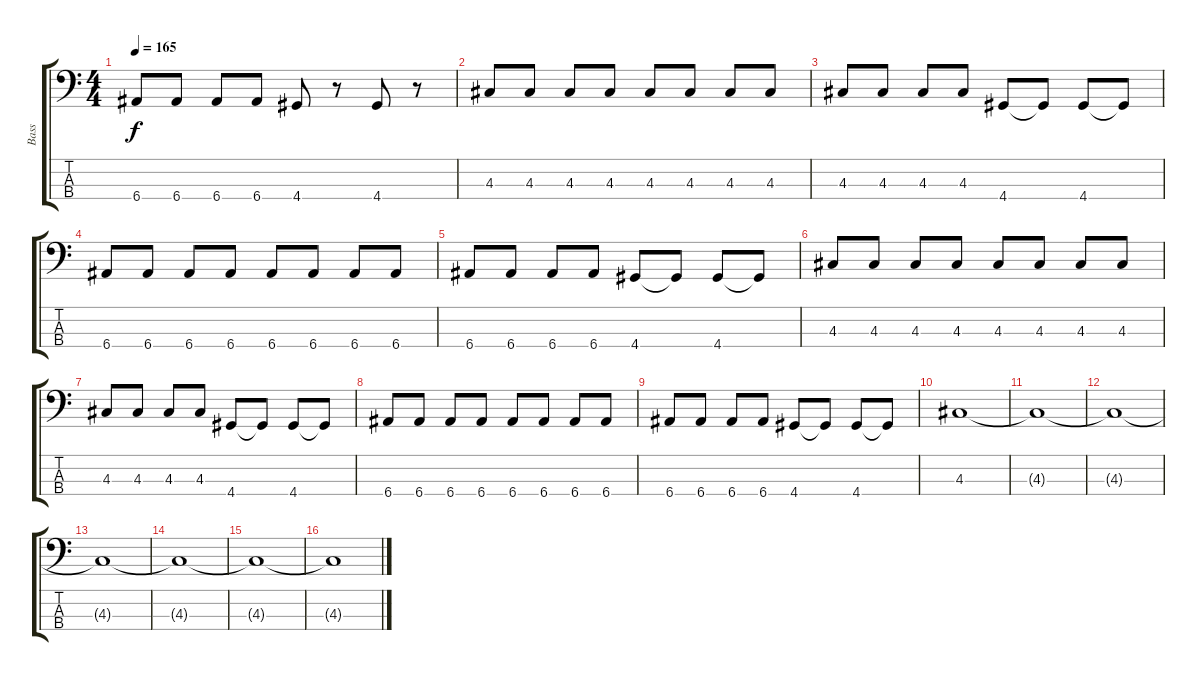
\track ("Bass" "Bass") {instrument electricbassfinger}
\staff {score tabs}
\tuning (G2 D2 A1 E1) {hide}
\ts (4 4)
\tempo 165
\clef f4
\ks c
6.4.8{dy f} 6.4.8 6.4.8 6.4.8 4.4.8 r.8 4.4.8 r.8 |
4.3.8 4.3.8 4.3.8 4.3.8 4.3.8 4.3.8 4.3.8 4.3.8 |
4.3.8 4.3.8 4.3.8 4.3.8 4.4.8 4.4{t}.8 4.4.8 4.4{t}.8 |
6.4.8 6.4.8 6.4.8 6.4.8 6.4.8 6.4.8 6.4.8 6.4.8 |
6.4.8 6.4.8 6.4.8 6.4.8 4.4.8 4.4{t}.8 4.4.8 4.4{t}.8 |
4.3.8 4.3.8 4.3.8 4.3.8 4.3.8 4.3.8 4.3.8 4.3.8 |
4.3.8 4.3.8 4.3.8 4.3.8 4.4.8 4.4{t}.8 4.4.8 4.4{t}.8 |
6.4.8 6.4.8 6.4.8 6.4.8 6.4.8 6.4.8 6.4.8 6.4.8 |
6.4.8 6.4.8 6.4.8 6.4.8 4.4.8 4.4{t}.8 4.4.8 4.4{t}.8 |
4.3.1 |
4.3{t}.1 |
4.3{t}.1 |
4.3{t}.1 |
4.3{t}.1 |
4.3{t}.1 |
4.3{t}.1
